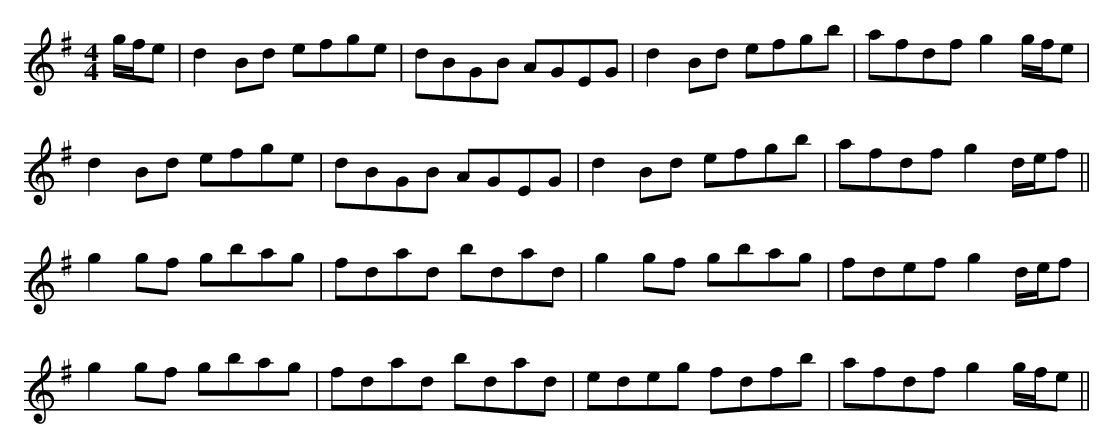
X:1
M:4/4
K:G
g/f/e|d2 Bd efge|dBGB AGEG|d2 Bd efgb|afdf g2 g/f/e|
d2 Bd efge|dBGB AGEG|d2 Bd efgb|afdf g2 d/e/f||
g2 gf gbag|fdad bdad|g2 gf gbag|fdef g2 d/e/f|
g2 gf gbag|fdad bdad|edeg fdfb|afdf g2 g/f/e||
